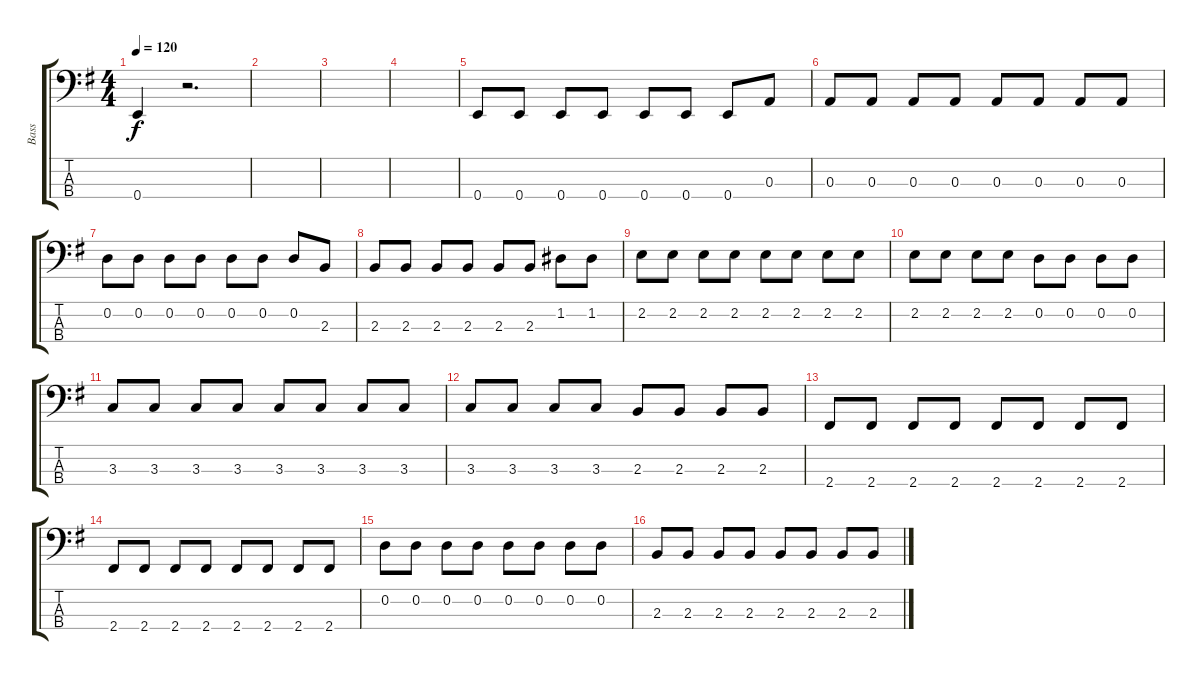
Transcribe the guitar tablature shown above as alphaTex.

\track ("Bass" "Bass") {instrument electricbassfinger}
\staff {score tabs}
\tuning (G2 D2 A1 E1) {hide}
\ts (4 4)
\tempo 120
\clef f4
\ks g
0.4.4{dy f} r.2{d} |
|
|
|
0.4.8 0.4.8 0.4.8 0.4.8 0.4.8 0.4.8 0.4.8 0.3.8 |
0.3.8 0.3.8 0.3.8 0.3.8 0.3.8 0.3.8 0.3.8 0.3.8 |
0.2.8 0.2.8 0.2.8 0.2.8 0.2.8 0.2.8 0.2.8 2.3.8 |
2.3.8 2.3.8 2.3.8 2.3.8 2.3.8 2.3.8 1.2.8 1.2.8 |
2.2.8 2.2.8 2.2.8 2.2.8 2.2.8 2.2.8 2.2.8 2.2.8 |
2.2.8 2.2.8 2.2.8 2.2.8 0.2.8 0.2.8 0.2.8 0.2.8 |
3.3.8 3.3.8 3.3.8 3.3.8 3.3.8 3.3.8 3.3.8 3.3.8 |
3.3.8 3.3.8 3.3.8 3.3.8 2.3.8 2.3.8 2.3.8 2.3.8 |
2.4.8 2.4.8 2.4.8 2.4.8 2.4.8 2.4.8 2.4.8 2.4.8 |
2.4.8 2.4.8 2.4.8 2.4.8 2.4.8 2.4.8 2.4.8 2.4.8 |
0.2.8 0.2.8 0.2.8 0.2.8 0.2.8 0.2.8 0.2.8 0.2.8 |
2.3.8 2.3.8 2.3.8 2.3.8 2.3.8 2.3.8 2.3.8 2.3.8
